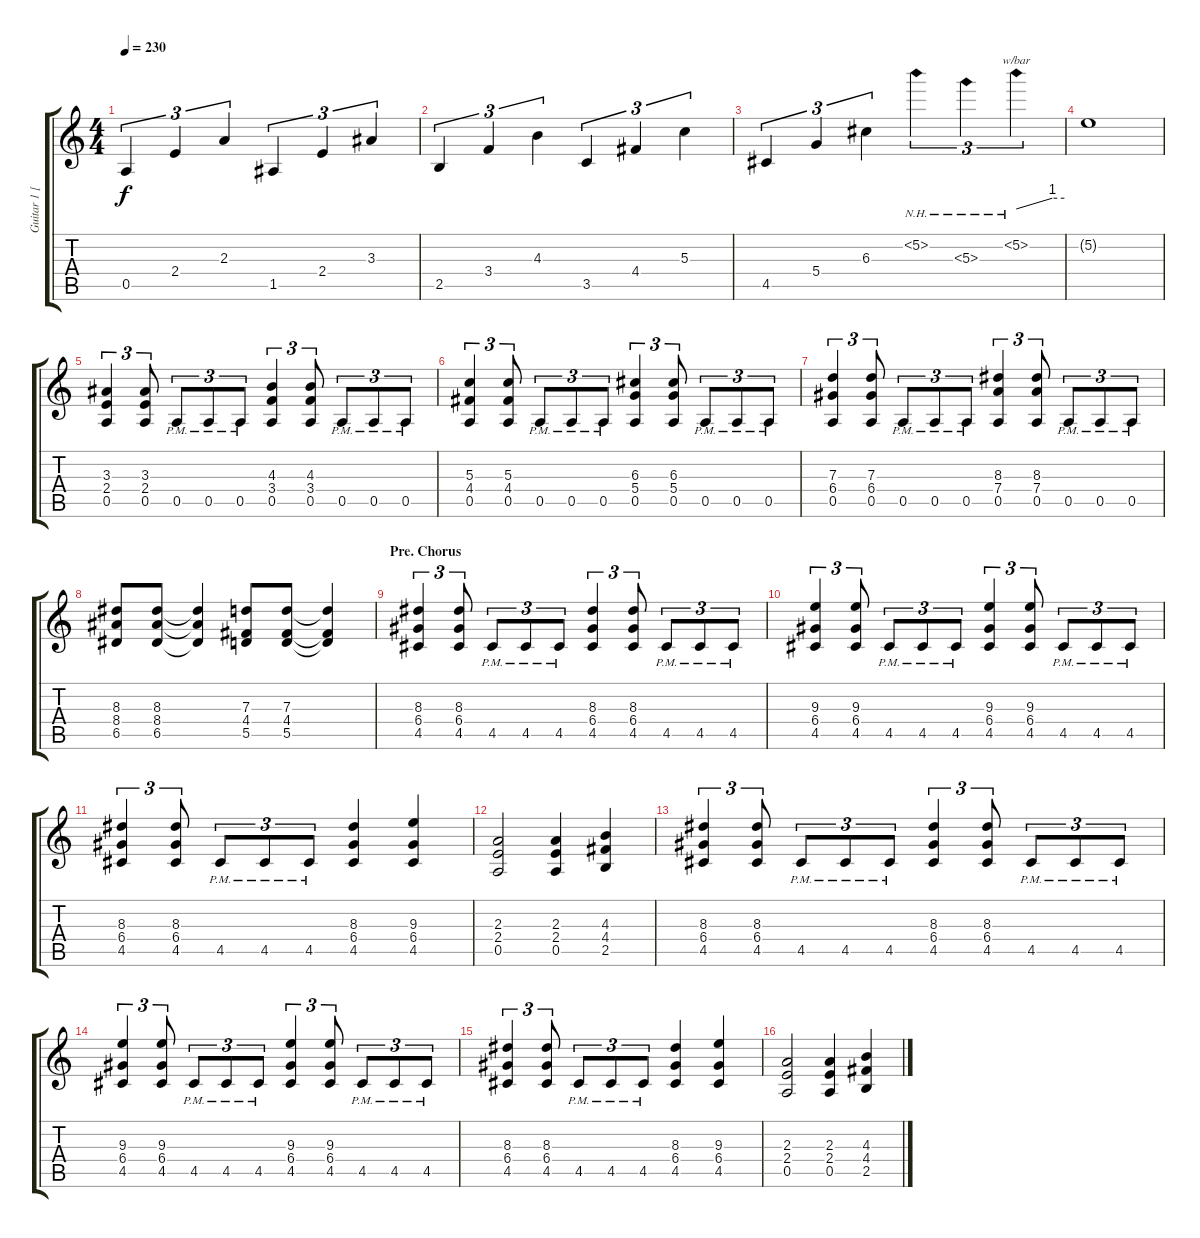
\track ("Guitar 1 [Josh Christian]" "Guitar 1 [") {instrument overdrivenguitar}
\staff {score tabs}
\tuning (E4 B3 G3 D3 A2 E2) {hide}
\ts (4 4)
\tempo 230
\clef g2
\ks c
0.5.4{tu (3 2) dy f} 2.4.4{tu (3 2)} 2.3.4{tu (3 2)} 1.5.4{tu (3 2)} 2.4.4{tu (3 2)} 3.3.4{tu (3 2)} |
2.5.4{tu (3 2)} 3.4.4{tu (3 2)} 4.3.4{tu (3 2)} 3.5.4{tu (3 2)} 4.4.4{tu (3 2)} 5.3.4{tu (3 2)} |
4.5.4{tu (3 2)} 5.4.4{tu (3 2)} 6.3.4{tu (3 2)} 5.2{nh}.4{tu (3 2)} 5.3{nh}.4{tu (3 2)} 5.2{nh}.4{tu (3 2) tbe (custom default 0 0 45 4 60 4)} |
5.2{t}.1 |
(3.3 2.4 0.5).4{tu (3 2)} (3.3 2.4 0.5).8{tu (3 2)} 0.5{pm}.8{tu (3 2)} 0.5{pm}.8{tu (3 2)} 0.5{pm}.8{tu (3 2)} (4.3 3.4 0.5).4{tu (3 2)} (4.3 3.4 0.5).8{tu (3 2)} 0.5{pm}.8{tu (3 2)} 0.5{pm}.8{tu (3 2)} 0.5{pm}.8{tu (3 2)} |
(5.3 4.4 0.5).4{tu (3 2)} (5.3 4.4 0.5).8{tu (3 2)} 0.5{pm}.8{tu (3 2)} 0.5{pm}.8{tu (3 2)} 0.5{pm}.8{tu (3 2)} (6.3 5.4 0.5).4{tu (3 2)} (6.3 5.4 0.5).8{tu (3 2)} 0.5{pm}.8{tu (3 2)} 0.5{pm}.8{tu (3 2)} 0.5{pm}.8{tu (3 2)} |
(7.3 6.4 0.5).4{tu (3 2)} (7.3 6.4 0.5).8{tu (3 2)} 0.5{pm}.8{tu (3 2)} 0.5{pm}.8{tu (3 2)} 0.5{pm}.8{tu (3 2)} (8.3 7.4 0.5).4{tu (3 2)} (8.3 7.4 0.5).8{tu (3 2)} 0.5{pm}.8{tu (3 2)} 0.5{pm}.8{tu (3 2)} 0.5{pm}.8{tu (3 2)} |
(8.3 8.4 6.5).8 (8.3 8.4 6.5).8 (8.3{t} 8.4{t} 6.5{t}).4 (7.3 4.4 5.5).8 (7.3 4.4 5.5).8 (7.3{t} 4.4{t} 5.5{t}).4 |
\section ("" "Pre. Chorus")
(8.3 6.4 4.5).4{tu (3 2)} (8.3 6.4 4.5).8{tu (3 2)} 4.5{pm}.8{tu (3 2)} 4.5{pm}.8{tu (3 2)} 4.5{pm}.8{tu (3 2)} (8.3 6.4 4.5).4{tu (3 2)} (8.3 6.4 4.5).8{tu (3 2)} 4.5{pm}.8{tu (3 2)} 4.5{pm}.8{tu (3 2)} 4.5{pm}.8{tu (3 2)} |
(9.3 6.4 4.5).4{tu (3 2)} (9.3 6.4 4.5).8{tu (3 2)} 4.5{pm}.8{tu (3 2)} 4.5{pm}.8{tu (3 2)} 4.5{pm}.8{tu (3 2)} (9.3 6.4 4.5).4{tu (3 2)} (9.3 6.4 4.5).8{tu (3 2)} 4.5{pm}.8{tu (3 2)} 4.5{pm}.8{tu (3 2)} 4.5{pm}.8{tu (3 2)} |
(8.3 6.4 4.5).4{tu (3 2)} (8.3 6.4 4.5).8{tu (3 2)} 4.5{pm}.8{tu (3 2)} 4.5{pm}.8{tu (3 2)} 4.5{pm}.8{tu (3 2)} (8.3 6.4 4.5).4 (9.3 6.4 4.5).4 |
(2.3 2.4 0.5).2 (2.3 2.4 0.5).4 (4.3 4.4 2.5).4 |
(8.3 6.4 4.5).4{tu (3 2)} (8.3 6.4 4.5).8{tu (3 2)} 4.5{pm}.8{tu (3 2)} 4.5{pm}.8{tu (3 2)} 4.5{pm}.8{tu (3 2)} (8.3 6.4 4.5).4{tu (3 2)} (8.3 6.4 4.5).8{tu (3 2)} 4.5{pm}.8{tu (3 2)} 4.5{pm}.8{tu (3 2)} 4.5{pm}.8{tu (3 2)} |
(9.3 6.4 4.5).4{tu (3 2)} (9.3 6.4 4.5).8{tu (3 2)} 4.5{pm}.8{tu (3 2)} 4.5{pm}.8{tu (3 2)} 4.5{pm}.8{tu (3 2)} (9.3 6.4 4.5).4{tu (3 2)} (9.3 6.4 4.5).8{tu (3 2)} 4.5{pm}.8{tu (3 2)} 4.5{pm}.8{tu (3 2)} 4.5{pm}.8{tu (3 2)} |
(8.3 6.4 4.5).4{tu (3 2)} (8.3 6.4 4.5).8{tu (3 2)} 4.5{pm}.8{tu (3 2)} 4.5{pm}.8{tu (3 2)} 4.5{pm}.8{tu (3 2)} (8.3 6.4 4.5).4 (9.3 6.4 4.5).4 |
(2.3 2.4 0.5).2 (2.3 2.4 0.5).4 (4.3 4.4 2.5).4
